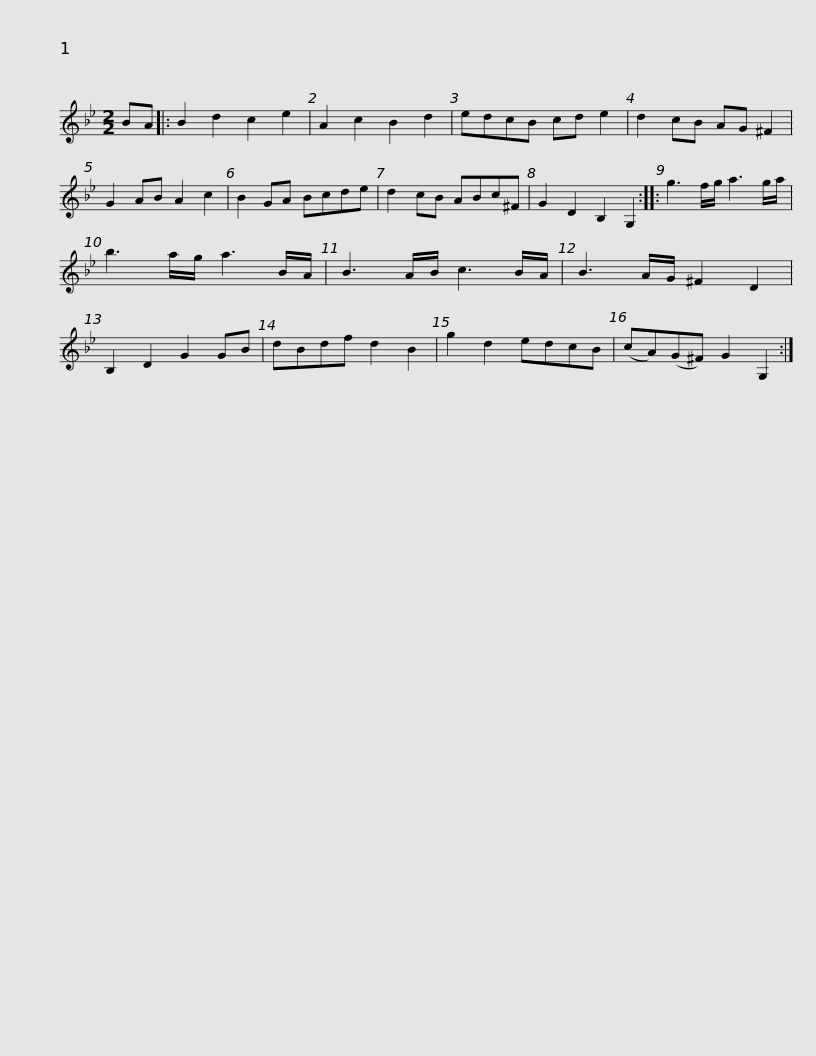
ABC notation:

X:1
L:1/8
M:2/2
I:linebreak $
K:Bb
V:1 treble
V:1
 BA |: B2 d2 c2 e2 | A2 c2 B2 d2 | edcB cd e2 | d2 cB AG ^F2 | %5
 G2 AB A2 c2 | B2 GA Bcde |$ d2 cB ABc^F | G2 D2 B,2 G,2 :: g3 f/g/ a3 g/a/ | %10
 b3 a/g/ a3 B/A/ | B3 A/B/ c3 B/A/ | B3 A/G/ ^F2 D2 |$ B,2 D2 G2 GB | dBdf d2 B2 | %15
 g2 d2 edcB | (cA)(G^F) G2 G,2 :| %17
